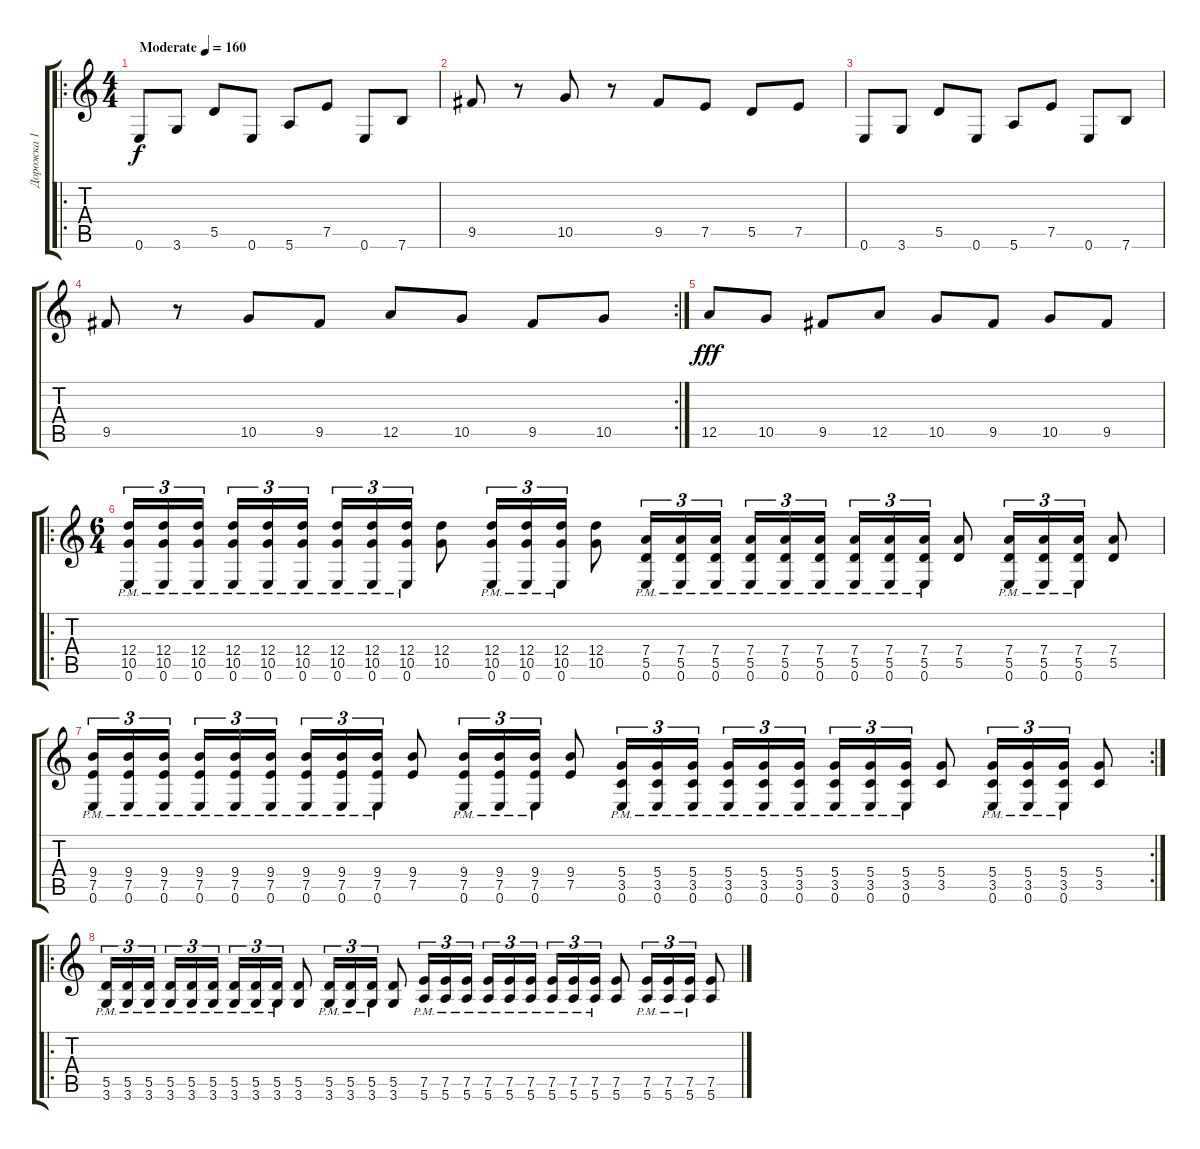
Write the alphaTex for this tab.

\track ("Дорожка 1" "Дорожка 1") {instrument distortionguitar}
\staff {score tabs}
\tuning (E4 B3 G3 D3 A2 E2) {hide}
\ro
\ts (4 4)
\tempo (160 "Moderate")
\clef g2
\ks c
0.6.8{dy f instrument distortionguitar} 3.6.8 5.5.8 0.6.8 5.6.8 7.5.8 0.6.8 7.6.8 |
9.5.8 r.8 10.5.8 r.8 9.5.8 7.5.8 5.5.8 7.5.8 |
0.6.8 3.6.8 5.5.8 0.6.8 5.6.8 7.5.8 0.6.8 7.6.8 |
\rc 2
9.5.8 r.8 10.5.8 9.5.8 12.5.8 10.5.8 9.5.8 10.5.8 |
12.5.8{dy fff} 10.5.8 9.5.8 12.5.8 10.5.8 9.5.8 10.5.8 9.5.8 |
\ro
\ts (6 4)
(12.4{pm} 10.5{pm} 0.6{pm}).16{tu (3 2)} (12.4{pm} 10.5{pm} 0.6{pm}).16{tu (3 2)} (12.4{pm} 10.5{pm} 0.6{pm}).16{tu (3 2) beam splitsecondary} (12.4{pm} 10.5{pm} 0.6{pm}).16{tu (3 2)} (12.4{pm} 10.5{pm} 0.6{pm}).16{tu (3 2)} (12.4{pm} 10.5{pm} 0.6{pm}).16{tu (3 2) beam splitsecondary} (12.4{pm} 10.5{pm} 0.6{pm}).16{tu (3 2)} (12.4{pm} 10.5{pm} 0.6{pm}).16{tu (3 2)} (12.4{pm} 10.5{pm} 0.6{pm}).16{tu (3 2)} (12.4 10.5).8 (12.4{pm} 10.5{pm} 0.6{pm}).16{tu (3 2)} (12.4{pm} 10.5{pm} 0.6{pm}).16{tu (3 2)} (12.4{pm} 10.5{pm} 0.6{pm}).16{tu (3 2)} (12.4 10.5).8 (7.4{pm} 5.5{pm} 0.6{pm}).16{tu (3 2)} (7.4{pm} 5.5{pm} 0.6{pm}).16{tu (3 2)} (7.4{pm} 5.5{pm} 0.6{pm}).16{tu (3 2) beam splitsecondary} (7.4{pm} 5.5{pm} 0.6{pm}).16{tu (3 2)} (7.4{pm} 5.5{pm} 0.6{pm}).16{tu (3 2)} (7.4{pm} 5.5{pm} 0.6{pm}).16{tu (3 2) beam splitsecondary} (7.4{pm} 5.5{pm} 0.6{pm}).16{tu (3 2)} (7.4{pm} 5.5{pm} 0.6{pm}).16{tu (3 2)} (7.4{pm} 5.5{pm} 0.6{pm}).16{tu (3 2)} (7.4 5.5).8 (7.4{pm} 5.5{pm} 0.6{pm}).16{tu (3 2)} (7.4{pm} 5.5{pm} 0.6{pm}).16{tu (3 2)} (7.4{pm} 5.5{pm} 0.6{pm}).16{tu (3 2)} (7.4 5.5).8 |
\rc 2
(9.4{pm} 7.5{pm} 0.6{pm}).16{tu (3 2)} (9.4{pm} 7.5{pm} 0.6{pm}).16{tu (3 2)} (9.4{pm} 7.5{pm} 0.6{pm}).16{tu (3 2) beam splitsecondary} (9.4{pm} 7.5{pm} 0.6{pm}).16{tu (3 2)} (9.4{pm} 7.5{pm} 0.6{pm}).16{tu (3 2)} (9.4{pm} 7.5{pm} 0.6{pm}).16{tu (3 2) beam splitsecondary} (9.4{pm} 7.5{pm} 0.6{pm}).16{tu (3 2)} (9.4{pm} 7.5{pm} 0.6{pm}).16{tu (3 2)} (9.4{pm} 7.5{pm} 0.6{pm}).16{tu (3 2)} (9.4 7.5).8 (9.4{pm} 7.5{pm} 0.6{pm}).16{tu (3 2)} (9.4{pm} 7.5{pm} 0.6{pm}).16{tu (3 2)} (9.4{pm} 7.5{pm} 0.6{pm}).16{tu (3 2)} (9.4 7.5).8 (5.4{pm} 3.5{pm} 0.6{pm}).16{tu (3 2)} (5.4{pm} 3.5{pm} 0.6{pm}).16{tu (3 2)} (5.4{pm} 3.5{pm} 0.6{pm}).16{tu (3 2) beam splitsecondary} (5.4{pm} 3.5{pm} 0.6{pm}).16{tu (3 2)} (5.4{pm} 3.5{pm} 0.6{pm}).16{tu (3 2)} (5.4{pm} 3.5{pm} 0.6{pm}).16{tu (3 2) beam splitsecondary} (5.4{pm} 3.5{pm} 0.6{pm}).16{tu (3 2)} (5.4{pm} 3.5{pm} 0.6{pm}).16{tu (3 2)} (5.4{pm} 3.5{pm} 0.6{pm}).16{tu (3 2)} (5.4 3.5).8 (5.4{pm} 3.5{pm} 0.6{pm}).16{tu (3 2)} (5.4{pm} 3.5{pm} 0.6{pm}).16{tu (3 2)} (5.4{pm} 3.5{pm} 0.6{pm}).16{tu (3 2)} (5.4 3.5).8 |
\ro
(5.5{pm} 3.6{pm}).16{tu (3 2)} (5.5{pm} 3.6{pm}).16{tu (3 2)} (5.5{pm} 3.6{pm}).16{tu (3 2) beam splitsecondary} (5.5{pm} 3.6{pm}).16{tu (3 2)} (5.5{pm} 3.6{pm}).16{tu (3 2)} (5.5{pm} 3.6{pm}).16{tu (3 2) beam splitsecondary} (5.5{pm} 3.6{pm}).16{tu (3 2)} (5.5{pm} 3.6{pm}).16{tu (3 2)} (5.5{pm} 3.6{pm}).16{tu (3 2)} (5.5 3.6).8 (5.5{pm} 3.6{pm}).16{tu (3 2)} (5.5{pm} 3.6{pm}).16{tu (3 2)} (5.5{pm} 3.6{pm}).16{tu (3 2)} (5.5 3.6).8 (7.5{pm} 5.6{pm}).16{tu (3 2)} (7.5{pm} 5.6{pm}).16{tu (3 2)} (7.5{pm} 5.6{pm}).16{tu (3 2) beam splitsecondary} (7.5{pm} 5.6{pm}).16{tu (3 2)} (7.5{pm} 5.6{pm}).16{tu (3 2)} (7.5{pm} 5.6{pm}).16{tu (3 2) beam splitsecondary} (7.5{pm} 5.6{pm}).16{tu (3 2)} (7.5{pm} 5.6{pm}).16{tu (3 2)} (7.5{pm} 5.6{pm}).16{tu (3 2)} (7.5 5.6).8 (7.5{pm} 5.6{pm}).16{tu (3 2)} (7.5{pm} 5.6{pm}).16{tu (3 2)} (7.5{pm} 5.6{pm}).16{tu (3 2)} (7.5 5.6).8
